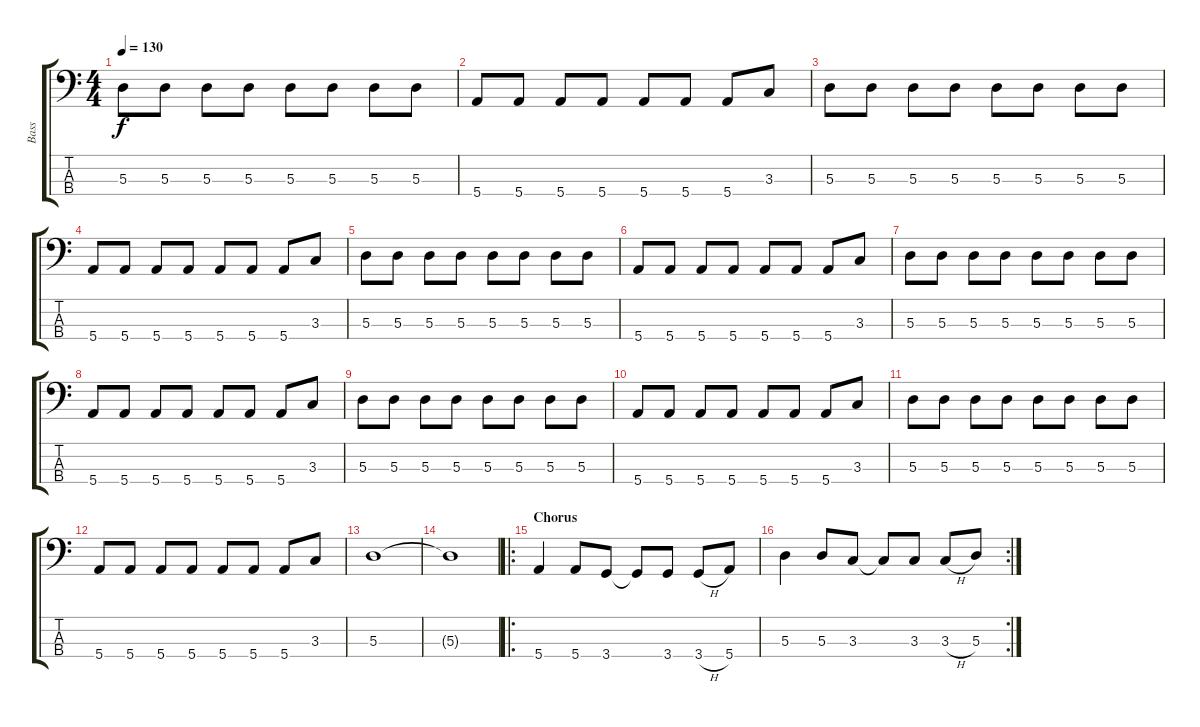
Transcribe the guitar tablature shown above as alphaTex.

\track ("Bass" "Bass") {instrument electricbassfinger}
\staff {score tabs}
\tuning (G2 D2 A1 E1) {hide}
\ts (4 4)
\tempo 130
\clef f4
\ks c
5.3.8{dy f} 5.3.8 5.3.8 5.3.8 5.3.8 5.3.8 5.3.8 5.3.8 |
5.4.8 5.4.8 5.4.8 5.4.8 5.4.8 5.4.8 5.4.8 3.3.8 |
5.3.8 5.3.8 5.3.8 5.3.8 5.3.8 5.3.8 5.3.8 5.3.8 |
5.4.8 5.4.8 5.4.8 5.4.8 5.4.8 5.4.8 5.4.8 3.3.8 |
5.3.8 5.3.8 5.3.8 5.3.8 5.3.8 5.3.8 5.3.8 5.3.8 |
5.4.8 5.4.8 5.4.8 5.4.8 5.4.8 5.4.8 5.4.8 3.3.8 |
5.3.8 5.3.8 5.3.8 5.3.8 5.3.8 5.3.8 5.3.8 5.3.8 |
5.4.8 5.4.8 5.4.8 5.4.8 5.4.8 5.4.8 5.4.8 3.3.8 |
5.3.8 5.3.8 5.3.8 5.3.8 5.3.8 5.3.8 5.3.8 5.3.8 |
5.4.8 5.4.8 5.4.8 5.4.8 5.4.8 5.4.8 5.4.8 3.3.8 |
5.3.8 5.3.8 5.3.8 5.3.8 5.3.8 5.3.8 5.3.8 5.3.8 |
5.4.8 5.4.8 5.4.8 5.4.8 5.4.8 5.4.8 5.4.8 3.3.8 |
5.3.1 |
5.3{t}.1 |
\ro
\section ("" "Chorus")
5.4.4 5.4.8 3.4.8 3.4{t}.8 3.4.8 3.4{h}.8 5.4.8 |
\rc 2
5.3.4 5.3.8 3.3.8 3.3{t}.8 3.3.8 3.3{h}.8 5.3.8
